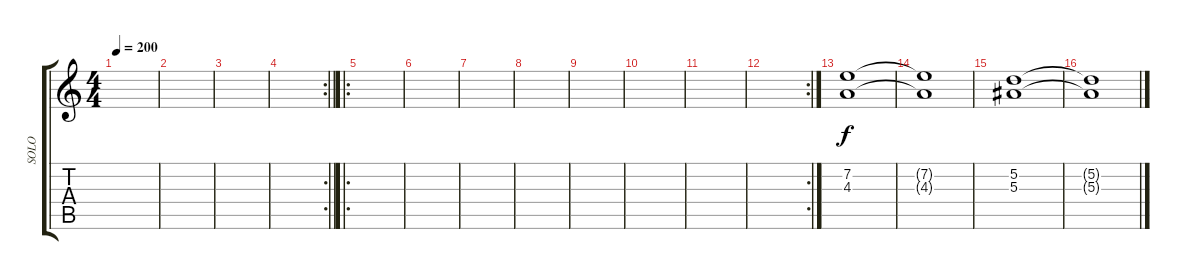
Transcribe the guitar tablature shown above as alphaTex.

\track ("SOLO" "SOLO") {instrument distortionguitar}
\staff {score tabs}
\tuning (D4 A3 F3 C3 G2 D2) {hide}
\ts (4 4)
\tempo 200
\clef g2
\ks c
|
|
|
\rc 2
\barLineRight lightlight
|
\ro
|
|
|
|
|
|
|
\rc 2
|
(7.2 4.3).1{volume 9} |
(7.2{t} 4.3{t}).1 |
(5.2 5.3).1 |
(5.2{t} 5.3{t}).1
